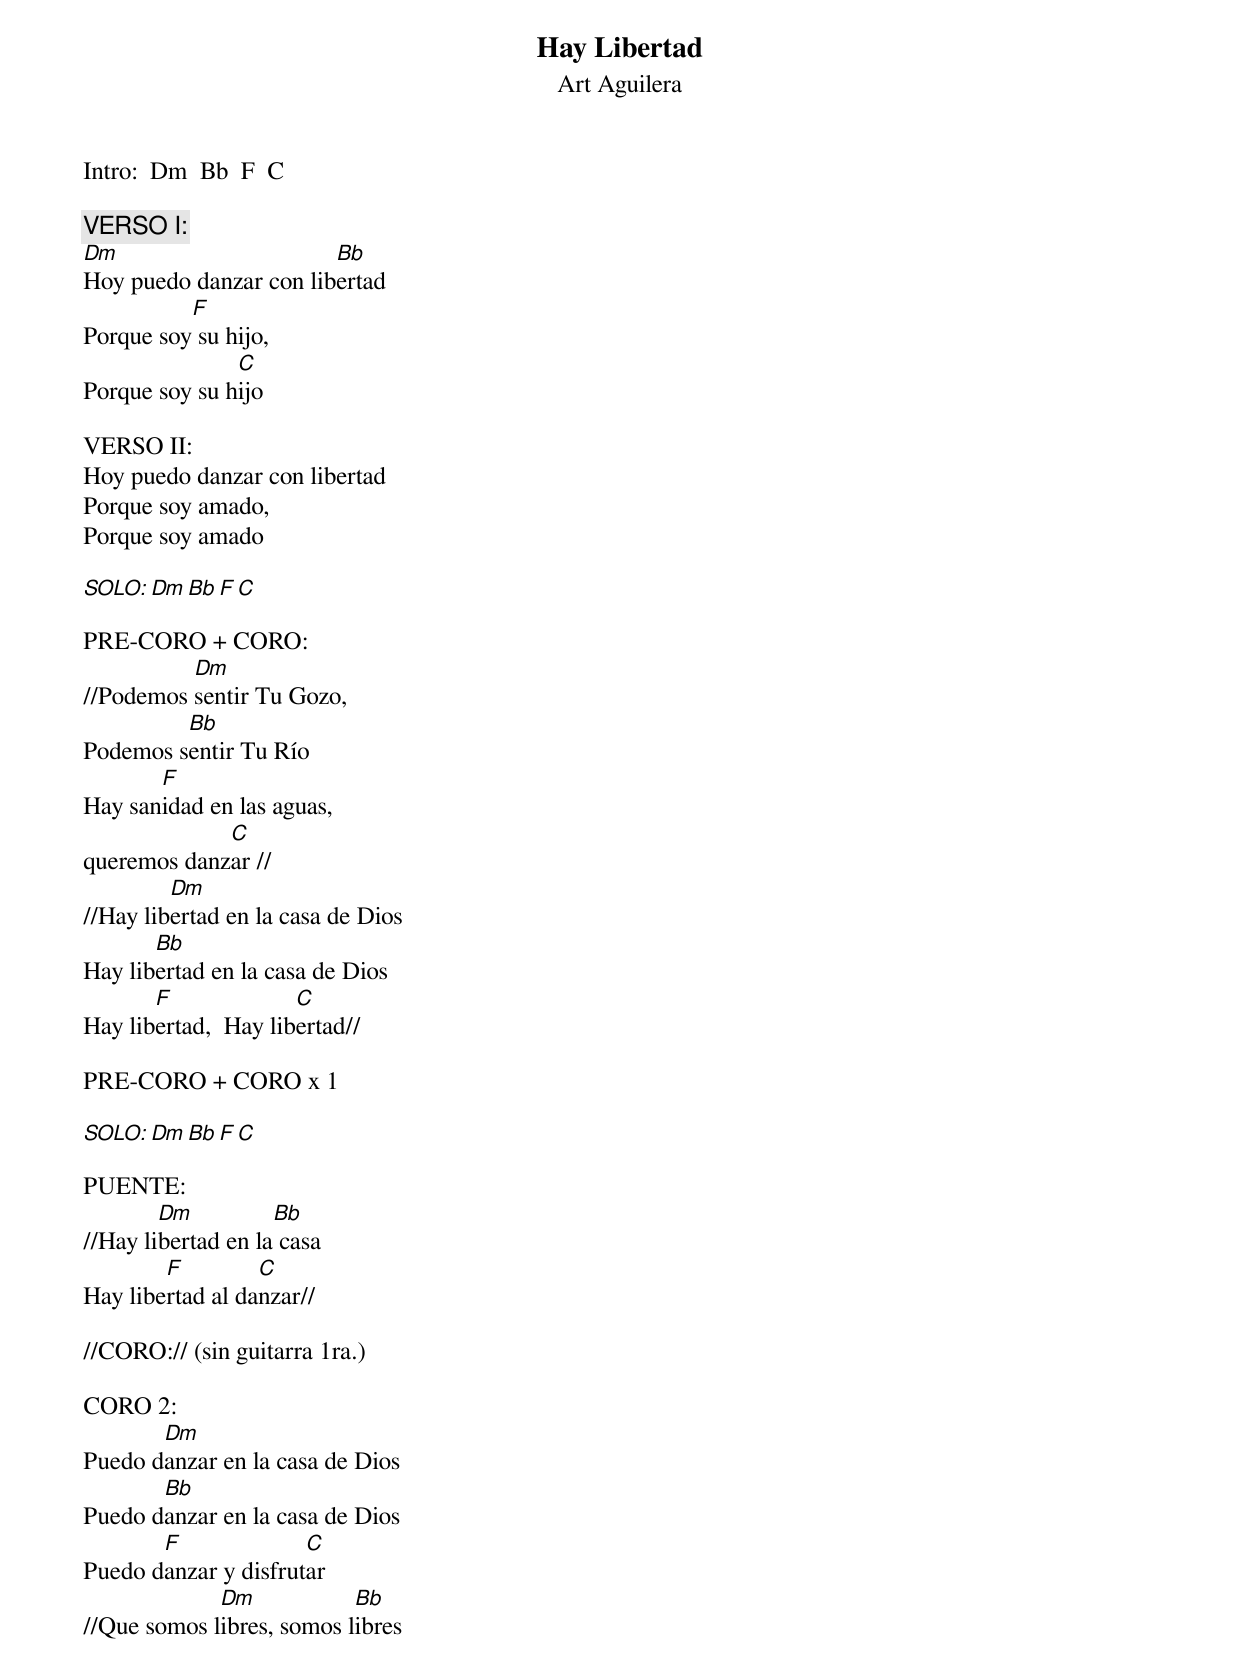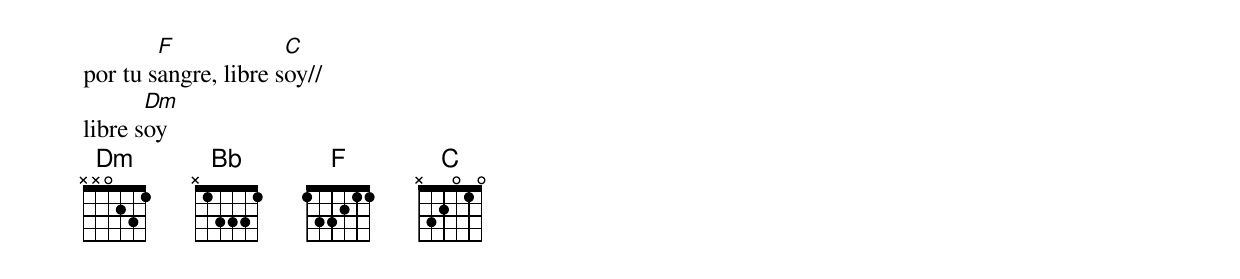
Hay Libertad
Art Aguilera
Intro:  Dm  Bb  F  C

VERSO I:
Dm                      Bb
Hoy puedo danzar con libertad
          F
Porque soy su hijo,
               C
Porque soy su hijo

VERSO II:
Hoy puedo danzar con libertad
Porque soy amado,
Porque soy amado

SOLO:  Dm  Bb  F  C

PRE-CORO + CORO:
          Dm
//Podemos sentir Tu Gozo,
         Bb
Podemos sentir Tu Río
       F
Hay sanidad en las aguas,
             C
queremos danzar //
         Dm
//Hay libertad en la casa de Dios
       Bb
Hay libertad en la casa de Dios
       F              C
Hay libertad,  Hay libertad//

PRE-CORO + CORO x 1

SOLO: Dm  Bb  F  C

PUENTE:
        Dm          Bb
//Hay libertad en la casa
        F         C
Hay libertad al danzar//

//CORO:// (sin guitarra 1ra.)

CORO 2:
       Dm
Puedo danzar en la casa de Dios
       Bb
Puedo danzar en la casa de Dios
       F              C
Puedo danzar y disfrutar
             Dm            Bb
//Que somos libres, somos libres
        F             C
por tu sangre, libre soy//
       Dm
libre soy
